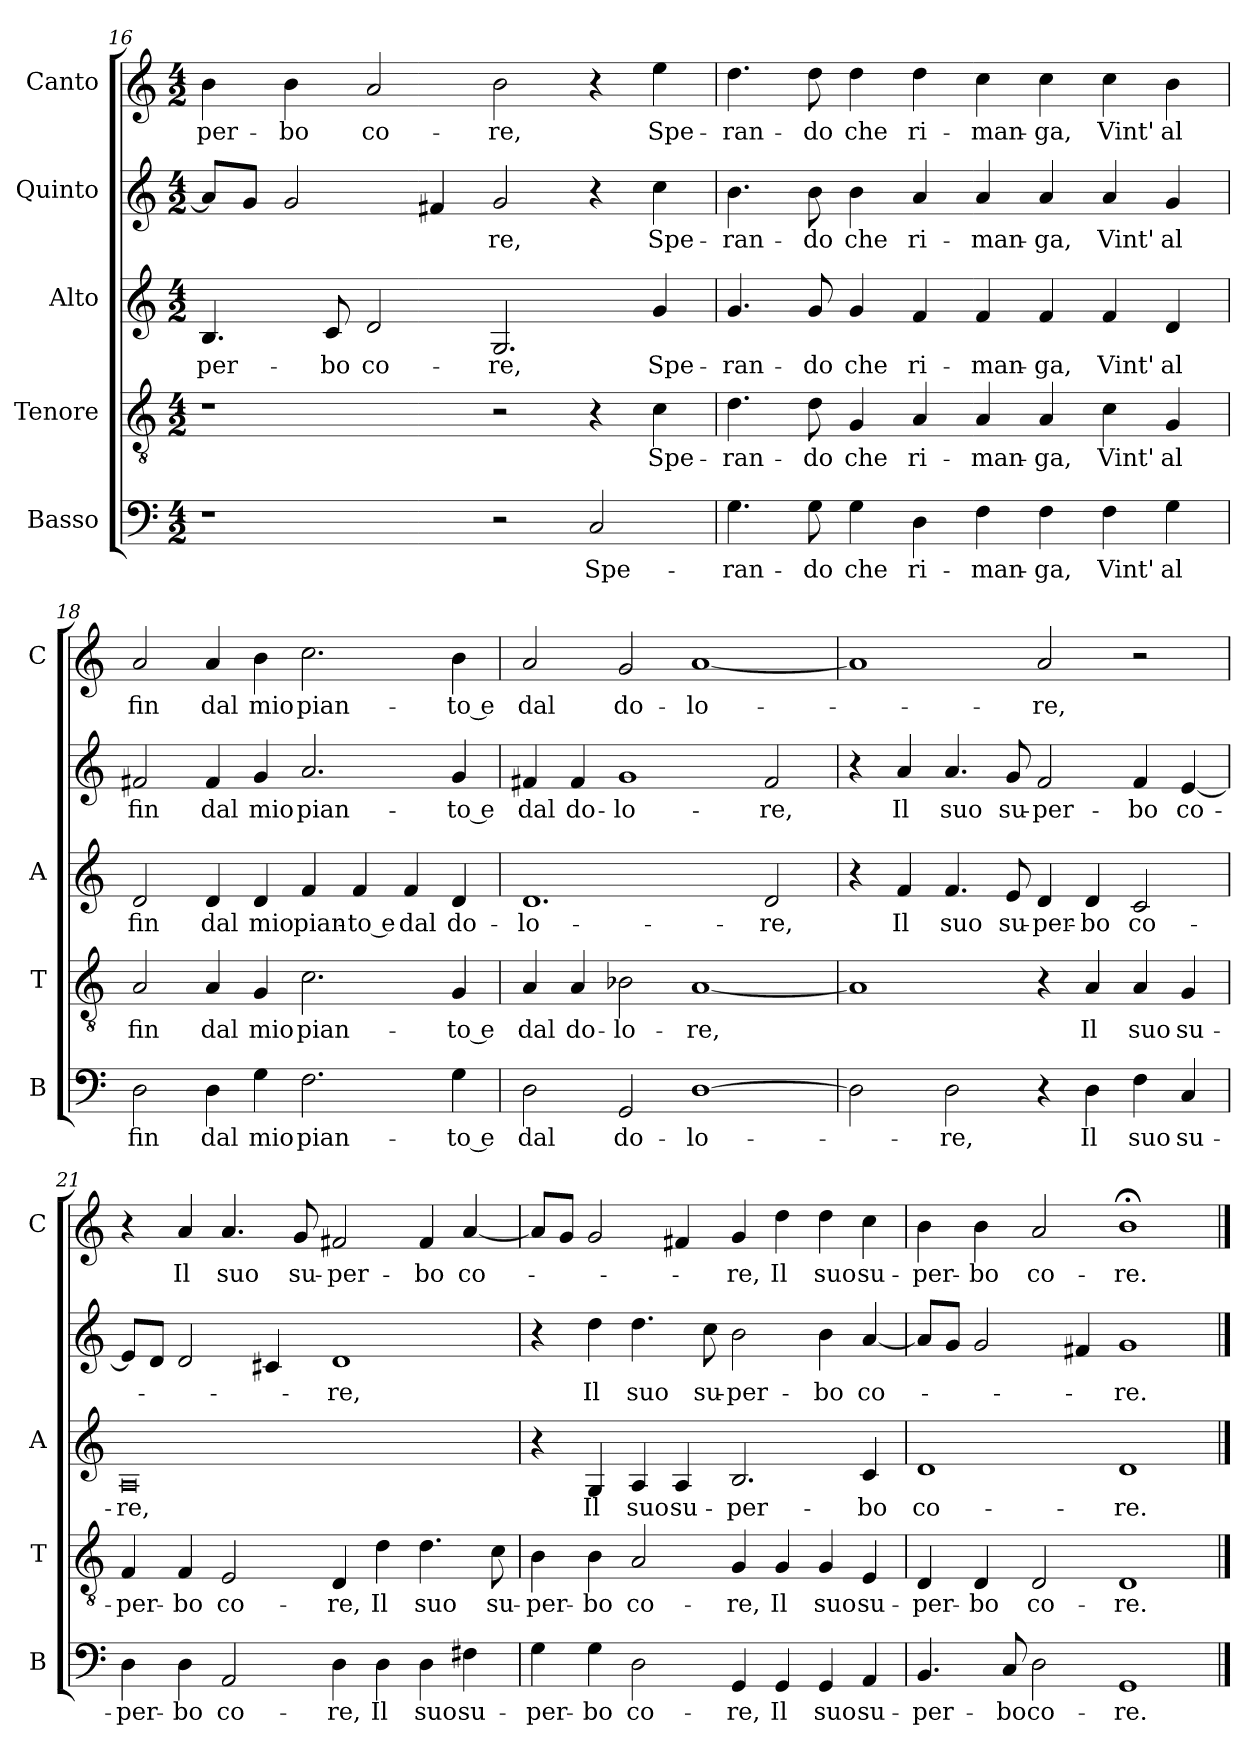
**kern	**text	**kern	**text	**kern	**text	**kern	**text	**kern	**text
*part5	*part5	*part4	*part4	*part3	*part3	*part2	*part2	*part1	*part1
*staff5	*staff5	*staff4	*staff4	*staff3	*staff3	*staff2	*staff2	*staff1	*staff1
*I"Basso	*	*I"Tenore	*	*I"Alto	*	*I"Quinto	*	*I"Canto	*
*I'B	*	*I'T	*	*I'A	*	*	*	*I'C	*
*clefF4	*	*clefGv2	*	*clefG2	*	*clefG2	*	*clefG2	*
*k[]	*	*k[]	*	*k[]	*	*k[]	*	*k[]	*
*C:	*	*C:	*	*C:	*	*C:	*	*C:	*
*M4/2	*	*M4/2	*	*M4/2	*	*M4/2	*	*M4/2	*
=16	=16	=16	=16	=16	=16	=16	=16	=16	=16
!	!	!	!	!	!LO:LY:b	!	!	!	!LO:LY:b
1r	.	1r	.	4.B/	-per-	8a/L]	.	4b\	-per-
.	.	.	.	.	.	8g/J	.	.	.
!	!	!	!	!	!	!	!	!	!LO:LY:b
.	.	.	.	.	.	2g/	.	4b\	-bo
!	!	!	!	!	!LO:LY:b	!	!	!	!
.	.	.	.	8c/	-bo	.	.	.	.
!	!	!	!	!	!LO:LY:b	!	!	!	!LO:LY:b
.	.	.	.	2d/	co-	.	.	2a/	co-
.	.	.	.	.	.	4f#X/	.	.	.
!	!	!	!	!	!LO:LY:b	!	!LO:LY:b	!	!LO:LY:b
2r	.	2r	.	2.G/	-re,	2g/	-re,	2b\	-re,
!	!LO:LY:b	!	!	!	!	!	!	!	!
2C/	Spe-	4r	.	.	.	4r	.	4r	.
!	!	!	!LO:LY:b	!	!LO:LY:b	!	!LO:LY:b	!	!LO:LY:b
.	.	4c\	Spe-	4g/	Spe-	4cc\	Spe-	4ee\	Spe-
!!LO:LB:g=z
=17	=17	=17	=17	=17	=17	=17	=17	=17	=17
!	!LO:LY:b	!	!LO:LY:b	!	!LO:LY:b	!	!LO:LY:b	!	!LO:LY:b
4.G\	-ran-	4.d\	-ran-	4.g/	-ran-	4.b\	-ran-	4.dd\	-ran-
!	!LO:LY:b	!	!LO:LY:b	!	!LO:LY:b	!	!LO:LY:b	!	!LO:LY:b
8G\	-do	8d\	-do	8g/	-do	8b\	-do	8dd\	-do
!	!LO:LY:b	!	!LO:LY:b	!	!LO:LY:b	!	!LO:LY:b	!	!LO:LY:b
4G\	che	4G/	che	4g/	che	4b\	che	4dd\	che
!	!LO:LY:b	!	!LO:LY:b	!	!LO:LY:b	!	!LO:LY:b	!	!LO:LY:b
4D\	ri-	4A/	ri-	4f/	ri-	4a/	ri-	4dd\	ri-
!	!LO:LY:b	!	!LO:LY:b	!	!LO:LY:b	!	!LO:LY:b	!	!LO:LY:b
4F\	-man-	4A/	-man-	4f/	-man-	4a/	-man-	4cc\	-man-
!	!LO:LY:b	!	!LO:LY:b	!	!LO:LY:b	!	!LO:LY:b	!	!LO:LY:b
4F\	-ga,	4A/	-ga,	4f/	-ga,	4a/	-ga,	4cc\	-ga,
!	!LO:LY:b	!	!LO:LY:b	!	!LO:LY:b	!	!LO:LY:b	!	!LO:LY:b
4F\	Vint'	4c\	Vint'	4f/	Vint'	4a/	Vint'	4cc\	Vint'
!	!LO:LY:b	!	!LO:LY:b	!	!LO:LY:b	!	!LO:LY:b	!	!LO:LY:b
4G\	al	4G/	al	4d/	al	4g/	al	4b\	al
=18	=18	=18	=18	=18	=18	=18	=18	=18	=18
!	!LO:LY:b	!	!LO:LY:b	!	!LO:LY:b	!	!LO:LY:b	!	!LO:LY:b
2D\	fin	2A/	fin	2d/	fin	2f#X/	fin	2a/	fin
!	!LO:LY:b	!	!LO:LY:b	!	!LO:LY:b	!	!LO:LY:b	!	!LO:LY:b
4D\	dal	4A/	dal	4d/	dal	4f#/	dal	4a/	dal
!	!LO:LY:b	!	!LO:LY:b	!	!LO:LY:b	!	!LO:LY:b	!	!LO:LY:b
4G\	mio	4G/	mio	4d/	mio	4g/	mio	4b\	mio
!	!LO:LY:b	!	!LO:LY:b	!	!LO:LY:b	!	!LO:LY:b	!	!LO:LY:b
2.F\	pian-	2.c\	pian-	4f/	pian-	2.a/	pian-	2.cc\	pian-
!	!	!	!	!	!LO:LY:b	!	!	!	!
.	.	.	.	4f/	-to e	.	.	.	.
!	!	!	!	!	!LO:LY:b	!	!	!	!
.	.	.	.	4f/	dal	.	.	.	.
!	!LO:LY:b	!	!LO:LY:b	!	!LO:LY:b	!	!LO:LY:b	!	!LO:LY:b
4G\	-to e	4G/	-to e	4d/	do-	4g/	-to e	4b\	-to e
=19	=19	=19	=19	=19	=19	=19	=19	=19	=19
!	!LO:LY:b	!	!LO:LY:b	!	!LO:LY:b	!	!LO:LY:b	!	!LO:LY:b
2D\	dal	4A/	dal	1.d	-lo-	4f#X/	dal	2a/	dal
!	!	!	!LO:LY:b	!	!	!	!LO:LY:b	!	!
.	.	4A/	do-	.	.	4f#/	do-	.	.
!	!LO:LY:b	!	!LO:LY:b	!	!	!	!LO:LY:b	!	!LO:LY:b
2GG/	do-	2B-X\	-lo-	.	.	1g	-lo-	2g/	do-
!	!LO:LY:b	!	!LO:LY:b	!	!	!	!	!	!LO:LY:b
[1D	-lo-	[1A	-re,	.	.	.	.	[1a	-lo-
!	!	!	!	!	!LO:LY:b	!	!LO:LY:b	!	!
.	.	.	.	2d/	-re,	2f#/	-re,	.	.
=20	=20	=20	=20	=20	=20	=20	=20	=20	=20
2D\]	.	1A]	.	4r	.	4r	.	1a]	.
!	!	!	!	!	!LO:LY:b	!	!LO:LY:b	!	!
.	.	.	.	4f/	Il	4a/	Il	.	.
!	!LO:LY:b	!	!	!	!LO:LY:b	!	!LO:LY:b	!	!
2D\	-re,	.	.	4.f/	suo	4.a/	suo	.	.
!	!	!	!	!	!LO:LY:b	!	!LO:LY:b	!	!
.	.	.	.	8e/	su-	8g/	su-	.	.
!	!	!	!	!	!LO:LY:b	!	!LO:LY:b	!	!LO:LY:b
4r	.	4r	.	4d/	-per-	2f/	-per-	2a/	-re,
!	!LO:LY:b	!	!LO:LY:b	!	!LO:LY:b	!	!	!	!
4D\	Il	4A/	Il	4d/	-bo	.	.	.	.
!	!LO:LY:b	!	!LO:LY:b	!	!LO:LY:b	!	!LO:LY:b	!	!
4F\	suo	4A/	suo	2c/	co-	4f/	-bo	2r	.
!	!LO:LY:b	!	!LO:LY:b	!	!	!	!LO:LY:b	!	!
4C/	su-	4G/	su-	.	.	[4e/	co-	.	.
!!LO:LB:g=z
=21	=21	=21	=21	=21	=21	=21	=21	=21	=21
!	!LO:LY:b	!	!LO:LY:b	!	!LO:LY:b	!	!	!	!
4D\	-per-	4F/	-per-	0A	-re,	8e/L]	.	4r	.
.	.	.	.	.	.	8d/J	.	.	.
!	!LO:LY:b	!	!LO:LY:b	!	!	!	!	!	!LO:LY:b
4D\	-bo	4F/	-bo	.	.	2d/	.	4a/	Il
!	!LO:LY:b	!	!LO:LY:b	!	!	!	!	!	!LO:LY:b
2AA/	co-	2E/	co-	.	.	.	.	4.a/	suo
.	.	.	.	.	.	4c#X/	.	.	.
!	!	!	!	!	!	!	!	!	!LO:LY:b
.	.	.	.	.	.	.	.	8g/	su-
!	!LO:LY:b	!	!LO:LY:b	!	!	!	!LO:LY:b	!	!LO:LY:b
4D\	-re,	4D/	-re,	.	.	1d	-re,	2f#X/	-per-
!	!LO:LY:b	!	!LO:LY:b	!	!	!	!	!	!
4D\	Il	4d\	Il	.	.	.	.	.	.
!	!LO:LY:b	!	!LO:LY:b	!	!	!	!	!	!LO:LY:b
4D\	suo	4.d\	suo	.	.	.	.	4f#/	-bo
!	!LO:LY:b	!	!	!	!	!	!	!	!LO:LY:b
4F#X\	su-	.	.	.	.	.	.	[4a/	co-
!	!	!	!LO:LY:b	!	!	!	!	!	!
.	.	8c\	su-	.	.	.	.	.	.
=22	=22	=22	=22	=22	=22	=22	=22	=22	=22
!	!LO:LY:b	!	!LO:LY:b	!	!	!	!	!	!
4G\	-per-	4B\	-per-	4r	.	4r	.	8a/L]	.
.	.	.	.	.	.	.	.	8g/J	.
!	!LO:LY:b	!	!LO:LY:b	!	!LO:LY:b	!	!LO:LY:b	!	!
4G\	-bo	4B\	-bo	4G/	Il	4dd\	Il	2g/	.
!	!LO:LY:b	!	!LO:LY:b	!	!LO:LY:b	!	!LO:LY:b	!	!
2D\	co-	2A/	co-	4A/	suo	4.dd\	suo	.	.
!	!	!	!	!	!LO:LY:b	!	!	!	!
.	.	.	.	4A/	su-	.	.	4f#X/	.
!	!	!	!	!	!	!	!LO:LY:b	!	!
.	.	.	.	.	.	8cc\	su-	.	.
!	!LO:LY:b	!	!LO:LY:b	!	!LO:LY:b	!	!LO:LY:b	!	!LO:LY:b
4GG/	-re,	4G/	-re,	2.B/	-per-	2b\	-per-	4g/	-re,
!	!LO:LY:b	!	!LO:LY:b	!	!	!	!	!	!LO:LY:b
4GG/	Il	4G/	Il	.	.	.	.	4dd\	Il
!	!LO:LY:b	!	!LO:LY:b	!	!	!	!LO:LY:b	!	!LO:LY:b
4GG/	suo	4G/	suo	.	.	4b\	-bo	4dd\	suo
!	!LO:LY:b	!	!LO:LY:b	!	!LO:LY:b	!	!LO:LY:b	!	!LO:LY:b
4AA/	su-	4E/	su-	4c/	-bo	[4a/	co-	4cc\	su-
=23	=23	=23	=23	=23	=23	=23	=23	=23	=23
!	!LO:LY:b	!	!LO:LY:b	!	!LO:LY:b	!	!	!	!LO:LY:b
4.BB/	-per-	4D/	-per-	1d	co-	8a/L]	.	4b\	-per-
.	.	.	.	.	.	8g/J	.	.	.
!	!	!	!LO:LY:b	!	!	!	!	!	!LO:LY:b
.	.	4D/	-bo	.	.	2g/	.	4b\	-bo
!	!LO:LY:b	!	!	!	!	!	!	!	!
8C/	-bo	.	.	.	.	.	.	.	.
!	!LO:LY:b	!	!LO:LY:b	!	!	!	!	!	!LO:LY:b
2D\	co-	2D/	co-	.	.	.	.	2a/	co-
.	.	.	.	.	.	4f#X/	.	.	.
!	!LO:LY:b	!	!LO:LY:b	!	!LO:LY:b	!	!LO:LY:b	!	!LO:LY:b
1GG	-re.	1D	-re.	1d	-re.	1g	-re.	1b;<	-re.
==	==	==	==	==	==	==	==	==	==
*-	*-	*-	*-	*-	*-	*-	*-	*-	*-
